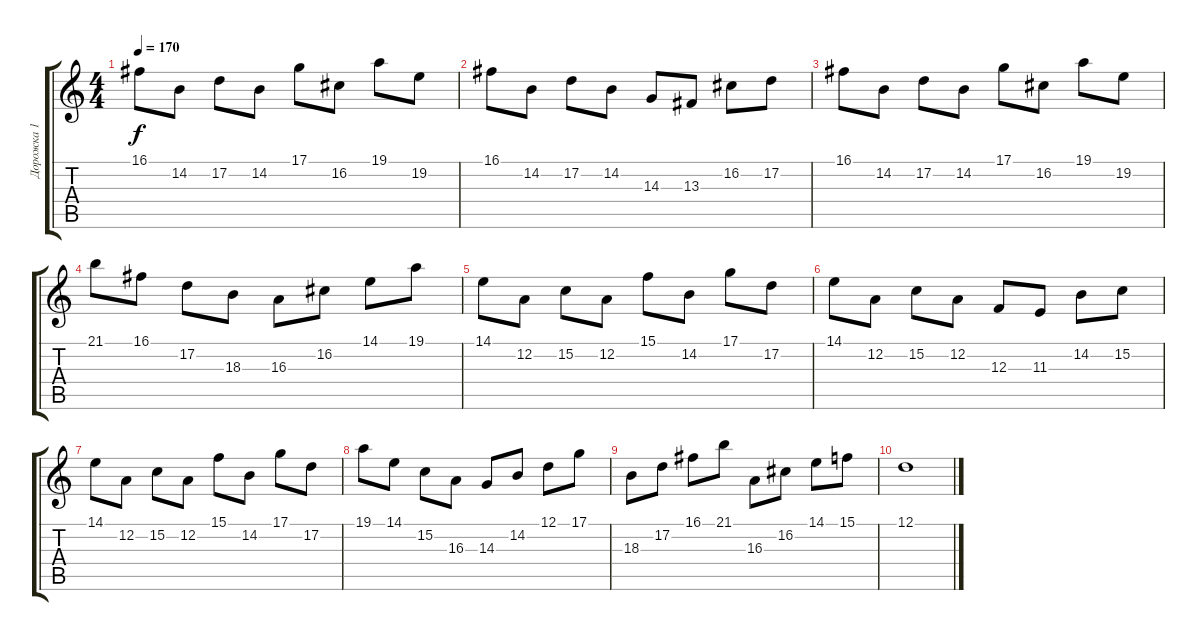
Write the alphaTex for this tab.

\track ("Дорожка 1" "Дорожка 1") {instrument pizzicatostrings}
\staff {score tabs}
\tuning (D4 A3 F3 C3 G2 D2) {hide}
\ts (4 4)
\tempo 170
\clef g2
\ks c
16.1.8{dy f} 14.2.8 17.2.8 14.2.8 17.1.8 16.2.8 19.1.8 19.2.8 |
16.1.8 14.2.8 17.2.8 14.2.8 14.3.8 13.3.8 16.2.8 17.2.8 |
16.1.8 14.2.8 17.2.8 14.2.8 17.1.8 16.2.8 19.1.8 19.2.8 |
21.1.8 16.1.8 17.2.8 18.3.8 16.3.8 16.2.8 14.1.8 19.1.8 |
14.1.8 12.2.8 15.2.8 12.2.8 15.1.8 14.2.8 17.1.8 17.2.8 |
14.1.8 12.2.8 15.2.8 12.2.8 12.3.8 11.3.8 14.2.8 15.2.8 |
14.1.8 12.2.8 15.2.8 12.2.8 15.1.8 14.2.8 17.1.8 17.2.8 |
19.1.8 14.1.8 15.2.8 16.3.8 14.3.8 14.2.8 12.1.8 17.1.8 |
18.3.8 17.2.8 16.1.8 21.1.8 16.3.8 16.2.8 14.1.8 15.1.8 |
12.1.1
